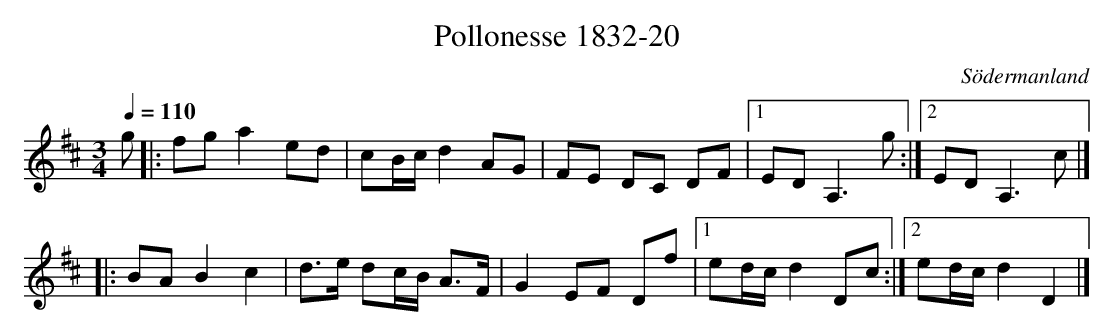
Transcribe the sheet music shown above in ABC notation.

X:1
T:Pollonesse 1832-20
O:Södermanland
M: 3/4
L: 1/8
Q:1/4=110
K:D
g|:fg a2 ed|cB/2c/2 d2 AG|FE DC DF|[1ED A,3g:|[2ED A,3c|]
|:BA B2 c2|d>e dc/2B/2 A>F|G2 EF Df|[1ed/2c/2 d2Dc:|[2ed/2c/2 d2D2|]
